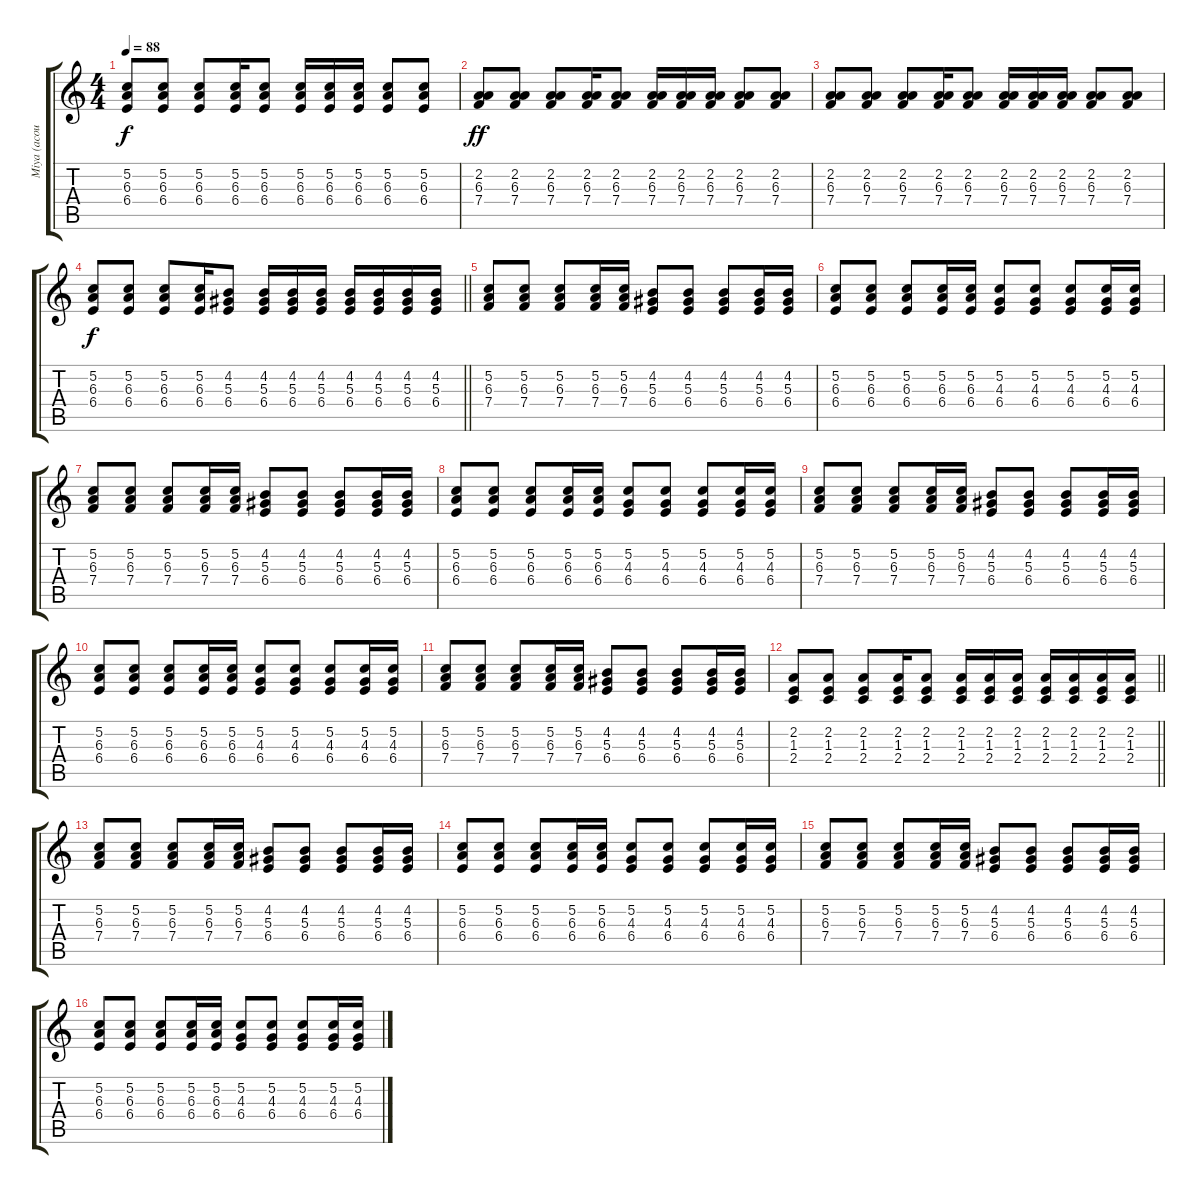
\track ("Miya (acoustic)" "Miya (acou") {instrument acousticguitarnylon}
\staff {score tabs}
\tuning (C4 G3 Eb3 Bb2 F2 C2) {hide}
\ts (4 4)
\tempo 88
\clef g2
\ks c
(5.2 6.3 6.4).8{dy f} (5.2 6.3 6.4).8 (5.2 6.3 6.4).8 (5.2 6.3 6.4).16 (5.2 6.3 6.4).8 (5.2 6.3 6.4).16 (5.2 6.3 6.4).16 (5.2 6.3 6.4).16 (5.2 6.3 6.4).8 (5.2 6.3 6.4).8 |
(2.2 6.3 7.4).8{dy ff} (2.2 6.3 7.4).8 (2.2 6.3 7.4).8 (2.2 6.3 7.4).16 (2.2 6.3 7.4).8 (2.2 6.3 7.4).16 (2.2 6.3 7.4).16 (2.2 6.3 7.4).16 (2.2 6.3 7.4).8 (2.2 6.3 7.4).8 |
(2.2 6.3 7.4).8 (2.2 6.3 7.4).8 (2.2 6.3 7.4).8 (2.2 6.3 7.4).16 (2.2 6.3 7.4).8 (2.2 6.3 7.4).16 (2.2 6.3 7.4).16 (2.2 6.3 7.4).16 (2.2 6.3 7.4).8 (2.2 6.3 7.4).8 |
\barLineRight lightlight
(5.2 6.3 6.4).8{dy f} (5.2 6.3 6.4).8 (5.2 6.3 6.4).8 (5.2 6.3 6.4).16 (4.2 5.3 6.4).8 (4.2 5.3 6.4).16 (4.2 5.3 6.4).16 (4.2 5.3 6.4).16 (4.2 5.3 6.4).16 (4.2 5.3 6.4).16 (4.2 5.3 6.4).16 (4.2 5.3 6.4).16 |
(5.2 6.3 7.4).8 (5.2 6.3 7.4).8 (5.2 6.3 7.4).8 (5.2 6.3 7.4).16 (5.2 6.3 7.4).16 (4.2 5.3 6.4).8 (4.2 5.3 6.4).8 (4.2 5.3 6.4).8 (4.2 5.3 6.4).16 (4.2 5.3 6.4).16 |
(5.2 6.3 6.4).8 (5.2 6.3 6.4).8 (5.2 6.3 6.4).8 (5.2 6.3 6.4).16 (5.2 6.3 6.4).16 (5.2 4.3 6.4).8 (5.2 4.3 6.4).8 (5.2 4.3 6.4).8 (5.2 4.3 6.4).16 (5.2 4.3 6.4).16 |
(5.2 6.3 7.4).8 (5.2 6.3 7.4).8 (5.2 6.3 7.4).8 (5.2 6.3 7.4).16 (5.2 6.3 7.4).16 (4.2 5.3 6.4).8 (4.2 5.3 6.4).8 (4.2 5.3 6.4).8 (4.2 5.3 6.4).16 (4.2 5.3 6.4).16 |
(5.2 6.3 6.4).8 (5.2 6.3 6.4).8 (5.2 6.3 6.4).8 (5.2 6.3 6.4).16 (5.2 6.3 6.4).16 (5.2 4.3 6.4).8 (5.2 4.3 6.4).8 (5.2 4.3 6.4).8 (5.2 4.3 6.4).16 (5.2 4.3 6.4).16 |
(5.2 6.3 7.4).8 (5.2 6.3 7.4).8 (5.2 6.3 7.4).8 (5.2 6.3 7.4).16 (5.2 6.3 7.4).16 (4.2 5.3 6.4).8 (4.2 5.3 6.4).8 (4.2 5.3 6.4).8 (4.2 5.3 6.4).16 (4.2 5.3 6.4).16 |
(5.2 6.3 6.4).8 (5.2 6.3 6.4).8 (5.2 6.3 6.4).8 (5.2 6.3 6.4).16 (5.2 6.3 6.4).16 (5.2 4.3 6.4).8 (5.2 4.3 6.4).8 (5.2 4.3 6.4).8 (5.2 4.3 6.4).16 (5.2 4.3 6.4).16 |
(5.2 6.3 7.4).8 (5.2 6.3 7.4).8 (5.2 6.3 7.4).8 (5.2 6.3 7.4).16 (5.2 6.3 7.4).16 (4.2 5.3 6.4).8 (4.2 5.3 6.4).8 (4.2 5.3 6.4).8 (4.2 5.3 6.4).16 (4.2 5.3 6.4).16 |
\barLineRight lightlight
(2.2 1.3 2.4).8 (2.2 1.3 2.4).8 (2.2 1.3 2.4).8 (2.2 1.3 2.4).16 (2.2 1.3 2.4).8 (2.2 1.3 2.4).16 (2.2 1.3 2.4).16 (2.2 1.3 2.4).16 (2.2 1.3 2.4).16 (2.2 1.3 2.4).16 (2.2 1.3 2.4).16 (2.2 1.3 2.4).16 |
(5.2 6.3 7.4).8 (5.2 6.3 7.4).8 (5.2 6.3 7.4).8 (5.2 6.3 7.4).16 (5.2 6.3 7.4).16 (4.2 5.3 6.4).8 (4.2 5.3 6.4).8 (4.2 5.3 6.4).8 (4.2 5.3 6.4).16 (4.2 5.3 6.4).16 |
(5.2 6.3 6.4).8 (5.2 6.3 6.4).8 (5.2 6.3 6.4).8 (5.2 6.3 6.4).16 (5.2 6.3 6.4).16 (5.2 4.3 6.4).8 (5.2 4.3 6.4).8 (5.2 4.3 6.4).8 (5.2 4.3 6.4).16 (5.2 4.3 6.4).16 |
(5.2 6.3 7.4).8 (5.2 6.3 7.4).8 (5.2 6.3 7.4).8 (5.2 6.3 7.4).16 (5.2 6.3 7.4).16 (4.2 5.3 6.4).8 (4.2 5.3 6.4).8 (4.2 5.3 6.4).8 (4.2 5.3 6.4).16 (4.2 5.3 6.4).16 |
(5.2 6.3 6.4).8 (5.2 6.3 6.4).8 (5.2 6.3 6.4).8 (5.2 6.3 6.4).16 (5.2 6.3 6.4).16 (5.2 4.3 6.4).8 (5.2 4.3 6.4).8 (5.2 4.3 6.4).8 (5.2 4.3 6.4).16 (5.2 4.3 6.4).16
